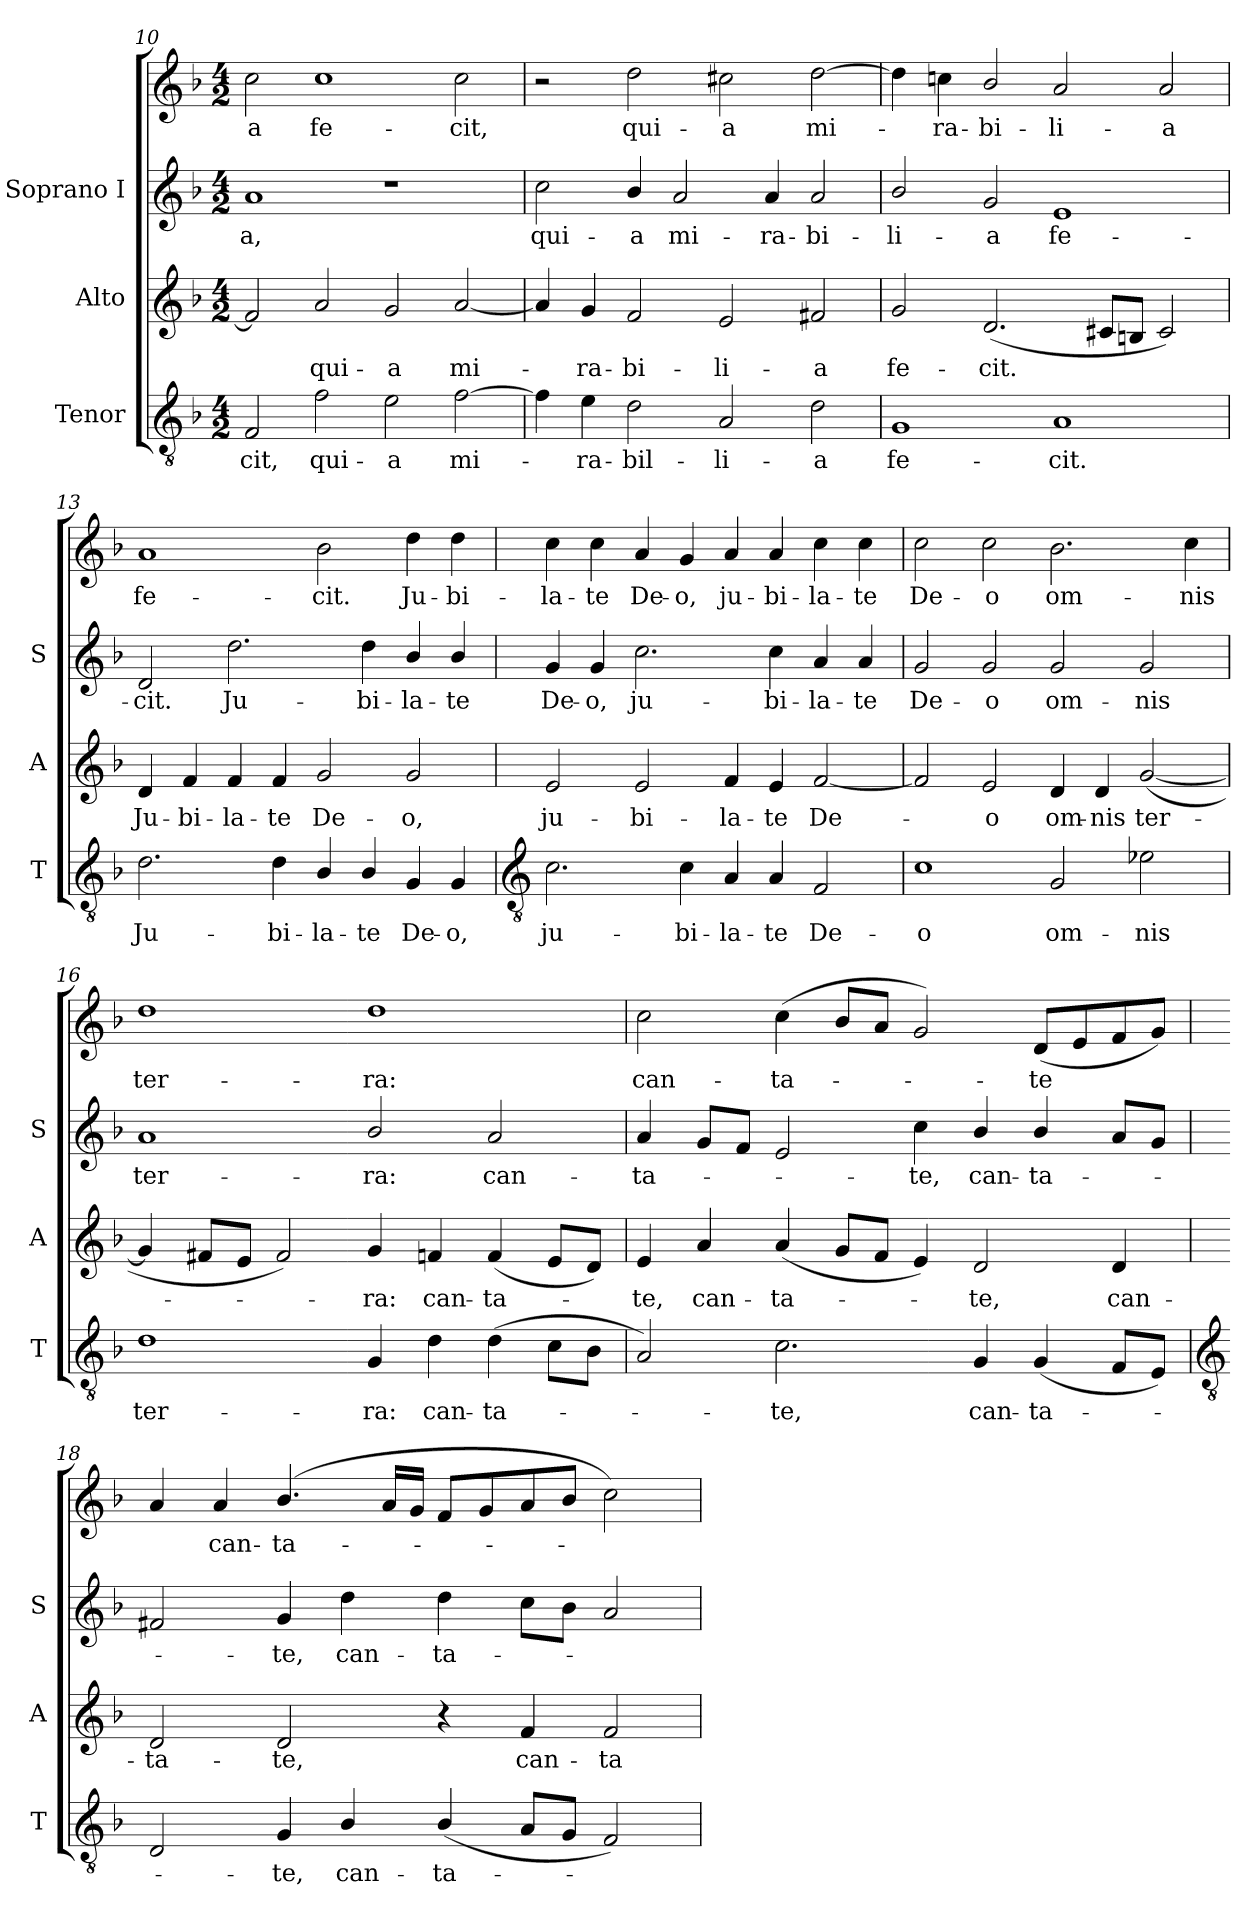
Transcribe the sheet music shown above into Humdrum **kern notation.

**kern	**text	**kern	**text	**kern	**text	**kern	**text
*part3	*part3	*part2	*part2	*part1	*part1	*part1	*part1
*staff4	*staff4	*staff3	*staff3	*staff2	*staff2	*staff1	*staff1
*I"Tenor	*	*I"Alto	*	*I"Soprano I	*	*	*
*I'T	*	*I'A	*	*I'S	*	*	*
*clefGv2	*	*clefG2	*	*clefG2	*	*clefG2	*
*k[b-]	*	*k[b-]	*	*k[b-]	*	*k[b-]	*
*F:	*	*F:	*	*F:	*	*F:	*
*M4/2	*	*M4/2	*	*M4/2	*	*M4/2	*
=10	=10	=10	=10	=10	=10	=10	=10
!	!LO:LY:b	!	!	!	!LO:LY:b	!	!LO:LY:b
2F	-cit,	2f]	.	1a	a,	2cc	-a
!	!LO:LY:b	!	!LO:LY:b	!	!	!	!LO:LY:b
2f	qui-	2a	qui-	.	.	1cc	fe-
!	!LO:LY:b	!	!LO:LY:b	!	!	!	!
2e	-a	2g	-a	1r	.	.	.
!	!LO:LY:b	!	!LO:LY:b	!	!	!	!LO:LY:b
[2f	mi-	[2a	mi-	.	.	2cc	-cit,
=11	=11	=11	=11	=11	=11	=11	=11
!	!	!	!	!	!LO:LY:b	!	!
4f]	.	4a]	.	2cc	qui-	2r	.
!	!LO:LY:b	!	!LO:LY:b	!	!	!	!
4e	ra-	4g	ra-	.	.	.	.
!	!LO:LY:b	!	!LO:LY:b	!	!LO:LY:b	!	!LO:LY:b
2d	-bil-	2f	-bi-	4b-/	-a	2dd	qui-
!	!	!	!	!	!LO:LY:b	!	!
.	.	.	.	2a	mi-	.	.
!	!LO:LY:b	!	!LO:LY:b	!	!	!	!LO:LY:b
2A	-li-	2e	-li-	.	.	2cc#X	-a
!	!	!	!	!	!LO:LY:b	!	!
.	.	.	.	4a	-ra-	.	.
!	!LO:LY:b	!	!LO:LY:b	!	!LO:LY:b	!	!LO:LY:b
2d	-a	2f#X	-a	2a	-bi-	[2dd	mi-
=12	=12	=12	=12	=12	=12	=12	=12
!	!LO:LY:b	!	!LO:LY:b	!	!LO:LY:b	!	!
1G	fe-	2g	fe-	2b-/	li-	4dd]	.
!	!	!	!	!	!	!	!LO:LY:b
.	.	.	.	.	.	4ccn	-ra-
!	!	!	!LO:LY:b	!	!LO:LY:b	!	!LO:LY:b
.	.	(<2.d	-cit.	2g	-a	2b-/	-bi-
!	!LO:LY:b	!	!	!	!LO:LY:b	!	!LO:LY:b
1A	-cit.	.	.	1e	fe-	2a	-li-
.	.	8c#XL	.	.	.	.	.
.	.	8BnJ	.	.	.	.	.
!	!	!	!	!	!	!	!LO:LY:b
.	.	2c#)	.	.	.	2a	-a
=13	=13	=13	=13	=13	=13	=13	=13
!	!LO:LY:b	!	!LO:LY:b	!	!LO:LY:b	!	!LO:LY:b
2.d	Ju-	4d	Ju-	2d	-cit.	1a	-fe-
!	!	!	!LO:LY:b	!	!	!	!
.	.	4f	-bi-	.	.	.	.
!	!	!	!LO:LY:b	!	!LO:LY:b	!	!
.	.	4f	-la-	2.dd	Ju-	.	.
!	!LO:LY:b	!	!LO:LY:b	!	!	!	!
4d	-bi-	4f	-te	.	.	.	.
!	!LO:LY:b	!	!LO:LY:b	!	!	!	!LO:LY:b
4B-/	-la-	2g	De-	.	.	2b-	-cit.
!	!LO:LY:b	!	!	!	!LO:LY:b	!	!
4B-/	-te	.	.	4dd	-bi-	.	.
!	!LO:LY:b	!	!LO:LY:b	!	!LO:LY:b	!	!LO:LY:b
4G	De-	2g	-o,	4b-/	-la-	4dd	Ju-
!	!LO:LY:b	!	!	!	!LO:LY:b	!	!LO:LY:b
4G	-o,	.	.	4b-/	-te	4dd	-bi-
!!LO:LB:g=z
=14	=14	=14	=14	=14	=14	=14	=14
*clefGv2	*	*	*	*	*	*	*
!	!LO:LY:b	!	!LO:LY:b	!	!LO:LY:b	!	!LO:LY:b
2.c	ju-	2e	ju-	4g	De-	4cc	la-
!	!	!	!	!	!LO:LY:b	!	!LO:LY:b
.	.	.	.	4g	-o,	4cc	-te
!	!	!	!LO:LY:b	!	!LO:LY:b	!	!LO:LY:b
.	.	2e	-bi-	2.cc	ju-	4a	De-
!	!LO:LY:b	!	!	!	!	!	!LO:LY:b
4c	-bi-	.	.	.	.	4g	-o,
!	!LO:LY:b	!	!LO:LY:b	!	!	!	!LO:LY:b
4A	-la-	4f	-la-	.	.	4a	ju-
!	!LO:LY:b	!	!LO:LY:b	!	!LO:LY:b	!	!LO:LY:b
4A	-te	4e	-te	4cc	-bi-	4a	-bi-
!	!LO:LY:b	!	!LO:LY:b	!	!LO:LY:b	!	!LO:LY:b
2F	De-	[2f	De-	4a	-la-	4cc	-la-
!	!	!	!	!	!LO:LY:b	!	!LO:LY:b
.	.	.	.	4a	-te	4cc	-te
=15	=15	=15	=15	=15	=15	=15	=15
!	!LO:LY:b	!	!	!	!LO:LY:b	!	!LO:LY:b
1c	-o	2f]	.	2g	De-	2cc	De-
!	!	!	!LO:LY:b	!	!LO:LY:b	!	!LO:LY:b
.	.	2e	o	2g	-o	2cc	-o
!	!LO:LY:b	!	!LO:LY:b	!	!LO:LY:b	!	!LO:LY:b
2G	om-	4d	om-	2g	om-	2.b-	om-
!	!	!	!LO:LY:b	!	!	!	!
.	.	4d	-nis	.	.	.	.
!	!LO:LY:b	!	!LO:LY:b	!	!LO:LY:b	!	!
2e-X	-nis	(<[2g	ter-	2g	-nis	.	.
!	!	!	!	!	!	!	!LO:LY:b
.	.	.	.	.	.	4cc	-nis
=16	=16	=16	=16	=16	=16	=16	=16
!	!LO:LY:b	!	!	!	!LO:LY:b	!	!LO:LY:b
1d	ter-	4g]	.	1a	ter-	1dd	ter-
.	.	8f#XL	.	.	.	.	.
.	.	8eJ	.	.	.	.	.
.	.	2f#)	.	.	.	.	.
!	!LO:LY:b	!	!LO:LY:b	!	!LO:LY:b	!	!LO:LY:b
4G	-ra:	4g	ra:	2b-/	-ra:	1dd	-ra:
!	!LO:LY:b	!	!LO:LY:b	!	!	!	!
4d	can-	4fn	can-	.	.	.	.
!	!LO:LY:b	!	!LO:LY:b	!	!LO:LY:b	!	!
(>4d	-ta-	(<4f	-ta-	2a	can-	.	.
8cL	.	8eL	.	.	.	.	.
8B-J	.	8dJ)	.	.	.	.	.
=17	=17	=17	=17	=17	=17	=17	=17
!	!	!	!LO:LY:b	!	!LO:LY:b	!	!LO:LY:b
2A)	.	4e	te,	4a	ta-	2cc	-can-
!	!	!	!LO:LY:b	!	!	!	!
.	.	4a	can-	8gL	.	.	.
.	.	.	.	8fJ	.	.	.
!	!LO:LY:b	!	!LO:LY:b	!	!	!	!LO:LY:b
2.c	te,	(<4a	-ta-	2e	.	(<4cc	-ta-
.	.	8gL	.	.	.	8b-L	.
.	.	8fJ	.	.	.	8aJ	.
!	!	!	!	!	!LO:LY:b	!	!
.	.	4e)	.	4cc	te,	2g)	.
!	!LO:LY:b	!	!LO:LY:b	!	!LO:LY:b	!	!
4G	can-	2d	te,	4b-/	can-	.	.
!	!LO:LY:b	!	!	!	!LO:LY:b	!	!LO:LY:b
(<4G	-ta-	.	.	4b-/	-ta-	(<8dL	-te
.	.	.	.	.	.	8e	.
!	!	!	!LO:LY:b	!	!	!	!
8FL	.	4d	can-	8aL	.	8f	.
8EJ)	.	.	.	8gJ	.	8gJ)	.
!!LO:LB:g=z
=18	=18	=18	=18	=18	=18	=18	=18
*clefGv2	*	*	*	*	*	*	*
!	!	!	!LO:LY:b	!	!	!	!
2D	.	2d	-ta-	2f#X	.	4a	.
!	!	!	!	!	!	!	!LO:LY:b
.	.	.	.	.	.	4a	can-
!	!LO:LY:b	!	!LO:LY:b	!	!LO:LY:b	!	!LO:LY:b
4G	te,	2d	-te,	4g	te,	(<4.b-/	-ta-
!	!LO:LY:b	!	!	!	!LO:LY:b	!	!
4B-/	can-	.	.	4dd	can-	.	.
.	.	.	.	.	.	16aLL	.
.	.	.	.	.	.	16gJJ	.
!	!LO:LY:b	!	!	!	!LO:LY:b	!	!
(<4B-/	-ta-	4r	.	4dd	-ta-	8fL	.
.	.	.	.	.	.	8g	.
!	!	!	!LO:LY:b	!	!	!	!
8AL	.	4f	can-	8ccL	.	8a	.
8GJ	.	.	.	8b-J	.	8b-J	.
!	!	!	!LO:LY:b	!	!	!	!
2F)	.	2f	-ta-	2a	.	2cc)	.
=	=	=	=	=	=	=	=
*-	*-	*-	*-	*-	*-	*-	*-
